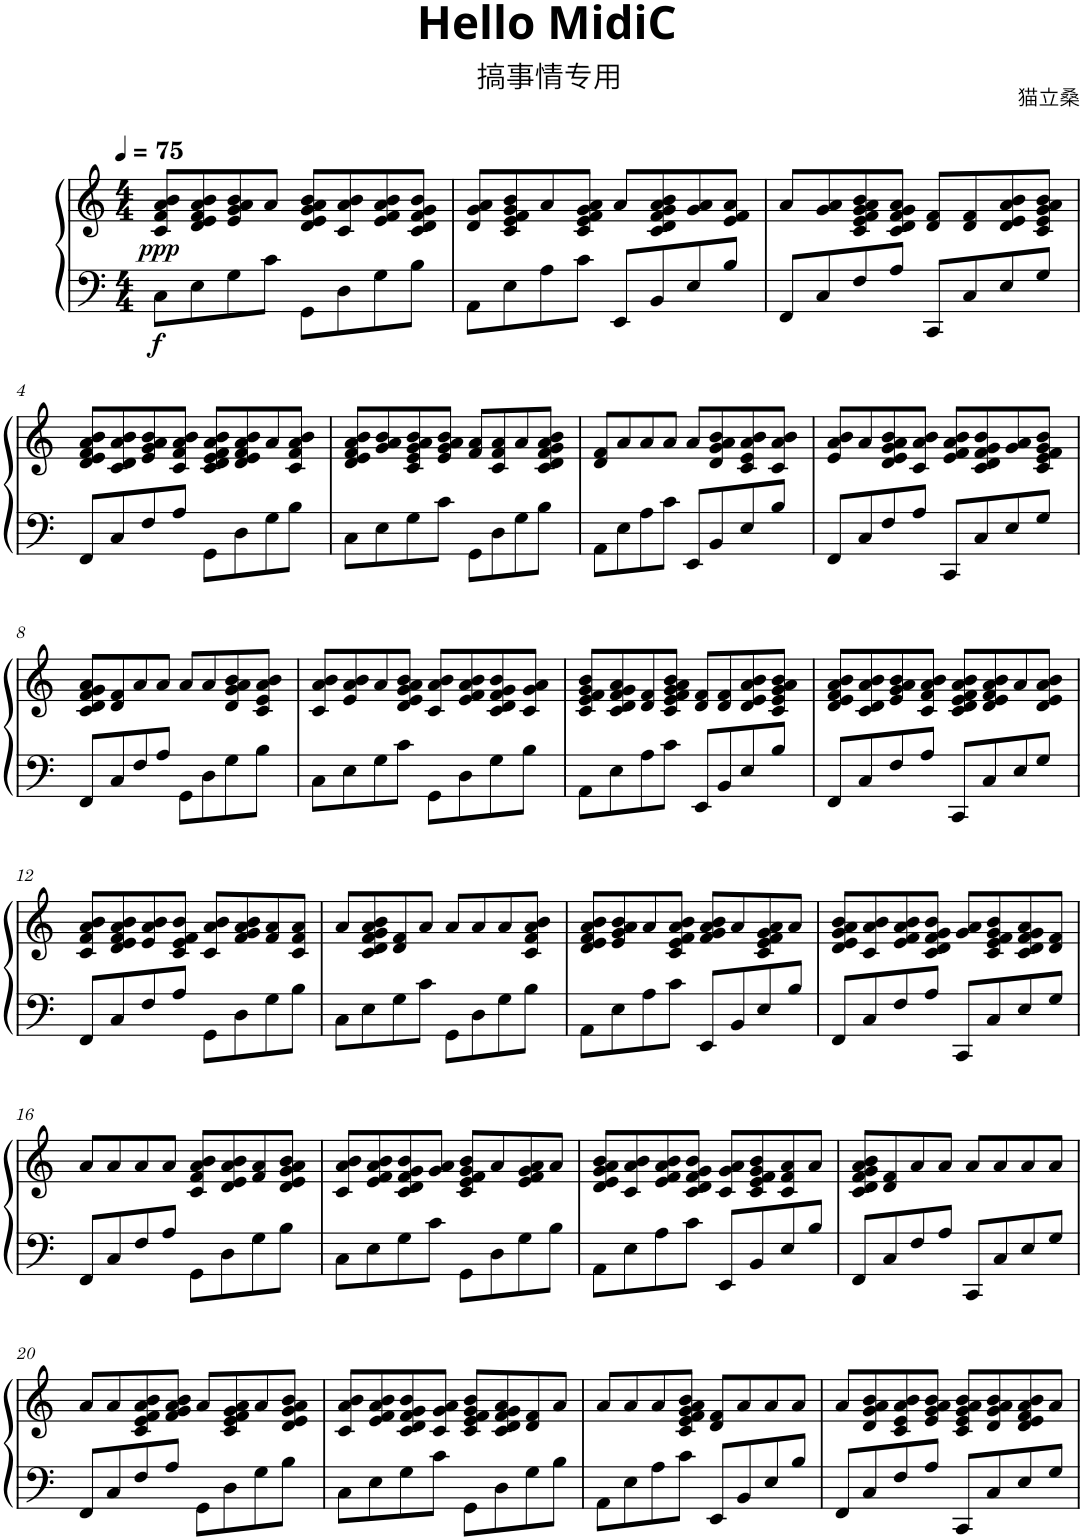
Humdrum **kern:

**kern	**kern	**dynam
*part1	*part1	*part1
*staff2	*staff1	*staff1/2
*I"钢琴	*	*
*clefF4	*clefG2	*
*k[]	*k[]	*
*M4/4	*M4/4	*
*MM75	*MM75	*
=1	=1	=1
!	!	!LO:DY:b=2
!	!	!LO:DY:n=1:b
8C\L	8c/ 8f/ 8a/ 8b/L	f ppp
8E\	8d/ 8e/ 8f/ 8a/ 8b/	.
8G\	8e/ 8g/ 8a/ 8b/	.
8c\J	8a/J	.
8GG\L	8d/ 8e/ 8g/ 8a/ 8b/L	.
8D\	8c/ 8a/ 8b/	.
8G\	8e/ 8f/ 8a/ 8b/	.
8B\J	8c/ 8d/ 8f/ 8g/ 8b/J	.
=2	=2	=2
8AA\L	8d/ 8g/ 8a/L	.
8E\	8c/ 8e/ 8f/ 8g/ 8b/	.
8A\	8a/	.
8c\J	8c/ 8e/ 8f/ 8g/ 8a/J	.
8EE/L	8a/L	.
8BB/	8c/ 8d/ 8f/ 8g/ 8a/ 8b/	.
8E/	8g/ 8a/	.
8B/J	8e/ 8f/ 8a/J	.
=3	=3	=3
8FF/L	8a/L	.
8C/	8g/ 8a/	.
8F/	8c/ 8e/ 8f/ 8g/ 8a/ 8b/	.
8A/J	8c/ 8d/ 8f/ 8g/ 8a/J	.
8CC/L	8d/ 8f/L	.
8C/	8d/ 8f/	.
8E/	8d/ 8e/ 8a/ 8b/	.
8G/J	8c/ 8e/ 8g/ 8a/ 8b/J	.
!!LO:LB:g=z
=4	=4	=4
8FF/L	8d/ 8e/ 8f/ 8a/ 8b/L	.
8C/	8c/ 8d/ 8a/ 8b/	.
8F/	8e/ 8g/ 8a/ 8b/	.
8A/J	8c/ 8f/ 8a/ 8b/J	.
8GG\L	8c/ 8d/ 8e/ 8f/ 8a/ 8b/L	.
8D\	8d/ 8e/ 8f/ 8a/ 8b/	.
8G\	8a/	.
8B\J	8c/ 8f/ 8a/ 8b/J	.
=5	=5	=5
8C\L	8d/ 8e/ 8f/ 8a/ 8b/L	.
8E\	8g/ 8a/ 8b/	.
8G\	8c/ 8e/ 8g/ 8a/ 8b/	.
8c\J	8e/ 8g/ 8a/ 8b/J	.
8GG\L	8f/ 8a/L	.
8D\	8c/ 8f/ 8a/	.
8G\	8a/	.
8B\J	8c/ 8d/ 8f/ 8g/ 8a/ 8b/J	.
=6	=6	=6
8AA\L	8d/ 8f/L	.
8E\	8a/	.
8A\	8a/	.
8c\J	8a/J	.
8EE/L	8a/L	.
8BB/	8d/ 8g/ 8a/ 8b/	.
8E/	8c/ 8e/ 8a/ 8b/	.
8B/J	8c/ 8a/ 8b/J	.
=7	=7	=7
8FF/L	8e/ 8a/ 8b/L	.
8C/	8a/	.
8F/	8d/ 8e/ 8g/ 8a/ 8b/	.
8A/J	8c/ 8a/ 8b/J	.
8CC/L	8e/ 8f/ 8a/ 8b/L	.
8C/	8c/ 8d/ 8f/ 8g/ 8b/	.
8E/	8g/ 8a/	.
8G/J	8c/ 8e/ 8f/ 8g/ 8b/J	.
!!LO:LB:g=z
=8	=8	=8
8FF/L	8c/ 8d/ 8f/ 8g/ 8a/L	.
8C/	8d/ 8f/	.
8F/	8a/	.
8A/J	8a/J	.
8GG\L	8a/L	.
8D\	8a/	.
8G\	8d/ 8g/ 8a/ 8b/	.
8B\J	8c/ 8e/ 8a/ 8b/J	.
=9	=9	=9
8C\L	8c/ 8a/ 8b/L	.
8E\	8e/ 8a/ 8b/	.
8G\	8a/	.
8c\J	8d/ 8e/ 8g/ 8a/ 8b/J	.
8GG\L	8c/ 8a/ 8b/L	.
8D\	8e/ 8f/ 8a/ 8b/	.
8G\	8c/ 8d/ 8f/ 8g/ 8b/	.
8B\J	8c/ 8g/ 8a/J	.
=10	=10	=10
8AA\L	8c/ 8e/ 8f/ 8g/ 8b/L	.
8E\	8c/ 8d/ 8f/ 8g/ 8a/	.
8A\	8d/ 8f/	.
8c\J	8c/ 8e/ 8f/ 8g/ 8a/ 8b/J	.
8EE/L	8d/ 8f/L	.
8BB/	8d/ 8f/	.
8E/	8d/ 8e/ 8a/ 8b/	.
8B/J	8c/ 8e/ 8g/ 8a/ 8b/J	.
=11	=11	=11
8FF/L	8d/ 8e/ 8f/ 8a/ 8b/L	.
8C/	8c/ 8d/ 8a/ 8b/	.
8F/	8e/ 8g/ 8a/ 8b/	.
8A/J	8c/ 8f/ 8a/ 8b/J	.
8CC/L	8c/ 8d/ 8e/ 8f/ 8a/ 8b/L	.
8C/	8d/ 8e/ 8f/ 8a/ 8b/	.
8E/	8a/	.
8G/J	8d/ 8e/ 8a/ 8b/J	.
!!LO:LB:g=z
=12	=12	=12
8FF/L	8c/ 8f/ 8a/ 8b/L	.
8C/	8d/ 8e/ 8f/ 8a/ 8b/	.
8F/	8e/ 8a/ 8b/	.
8A/J	8c/ 8e/ 8f/ 8b/J	.
8GG\L	8c/ 8a/ 8b/L	.
8D\	8f/ 8g/ 8a/ 8b/	.
8G\	8f/ 8a/	.
8B\J	8c/ 8f/ 8a/J	.
=13	=13	=13
8C\L	8a/L	.
8E\	8c/ 8d/ 8f/ 8g/ 8a/ 8b/	.
8G\	8d/ 8f/	.
8c\J	8a/J	.
8GG\L	8a/L	.
8D\	8a/	.
8G\	8a/	.
8B\J	8c/ 8f/ 8a/ 8b/J	.
=14	=14	=14
8AA\L	8d/ 8e/ 8f/ 8a/ 8b/L	.
8E\	8e/ 8g/ 8a/ 8b/	.
8A\	8a/	.
8c\J	8c/ 8e/ 8f/ 8a/ 8b/J	.
8EE/L	8f/ 8g/ 8a/ 8b/L	.
8BB/	8a/	.
8E/	8c/ 8e/ 8f/ 8g/ 8a/	.
8B/J	8a/J	.
=15	=15	=15
8FF/L	8d/ 8e/ 8g/ 8a/ 8b/L	.
8C/	8c/ 8a/ 8b/	.
8F/	8e/ 8f/ 8a/ 8b/	.
8A/J	8c/ 8d/ 8f/ 8g/ 8b/J	.
8CC/L	8g/ 8a/L	.
8C/	8c/ 8e/ 8f/ 8g/ 8b/	.
8E/	8c/ 8d/ 8f/ 8g/ 8a/	.
8G/J	8d/ 8f/J	.
!!LO:LB:g=z
=16	=16	=16
8FF/L	8a/L	.
8C/	8a/	.
8F/	8a/	.
8A/J	8a/J	.
8GG\L	8c/ 8f/ 8a/ 8b/L	.
8D\	8d/ 8e/ 8a/ 8b/	.
8G\	8f/ 8a/	.
8B\J	8d/ 8e/ 8g/ 8a/ 8b/J	.
=17	=17	=17
8C\L	8c/ 8a/ 8b/L	.
8E\	8e/ 8f/ 8a/ 8b/	.
8G\	8c/ 8d/ 8f/ 8g/ 8b/	.
8c\J	8g/ 8a/J	.
8GG\L	8c/ 8e/ 8f/ 8g/ 8b/L	.
8D\	8a/	.
8G\	8e/ 8f/ 8g/ 8a/	.
8B\J	8a/J	.
=18	=18	=18
8AA\L	8d/ 8e/ 8g/ 8a/ 8b/L	.
8E\	8c/ 8a/ 8b/	.
8A\	8e/ 8f/ 8a/ 8b/	.
8c\J	8c/ 8d/ 8f/ 8g/ 8b/J	.
8EE/L	8c/ 8g/ 8a/L	.
8BB/	8c/ 8e/ 8f/ 8g/ 8b/	.
8E/	8c/ 8f/ 8a/	.
8B/J	8a/J	.
=19	=19	=19
8FF/L	8c/ 8d/ 8f/ 8g/ 8a/ 8b/L	.
8C/	8d/ 8f/	.
8F/	8a/	.
8A/J	8a/J	.
8CC/L	8a/L	.
8C/	8a/	.
8E/	8a/	.
8G/J	8a/J	.
!!LO:LB:g=z
=20	=20	=20
8FF/L	8a/L	.
8C/	8a/	.
8F/	8c/ 8e/ 8f/ 8a/ 8b/	.
8A/J	8f/ 8g/ 8a/ 8b/J	.
8GG\L	8a/L	.
8D\	8c/ 8e/ 8f/ 8g/ 8a/	.
8G\	8a/	.
8B\J	8d/ 8e/ 8g/ 8a/ 8b/J	.
=21	=21	=21
8C\L	8c/ 8a/ 8b/L	.
8E\	8e/ 8f/ 8a/ 8b/	.
8G\	8c/ 8d/ 8f/ 8g/ 8b/	.
8c\J	8c/ 8g/ 8a/J	.
8GG\L	8c/ 8e/ 8f/ 8g/ 8b/L	.
8D\	8c/ 8d/ 8f/ 8g/ 8a/	.
8G\	8d/ 8f/	.
8B\J	8a/J	.
=22	=22	=22
8AA\L	8a/L	.
8E\	8a/	.
8A\	8a/	.
8c\J	8c/ 8e/ 8f/ 8g/ 8a/ 8b/J	.
8EE/L	8d/ 8f/L	.
8BB/	8a/	.
8E/	8a/	.
8B/J	8a/J	.
=23	=23	=23
8FF/L	8a/L	.
8C/	8d/ 8g/ 8a/ 8b/	.
8F/	8c/ 8e/ 8a/ 8b/	.
8A/J	8e/ 8g/ 8a/ 8b/J	.
8CC/L	8c/ 8e/ 8g/ 8a/ 8b/L	.
8C/	8d/ 8g/ 8a/ 8b/	.
8E/	8d/ 8e/ 8f/ 8a/ 8b/	.
8G/J	8a/J	.
=	=	=
*-	*-	*-
